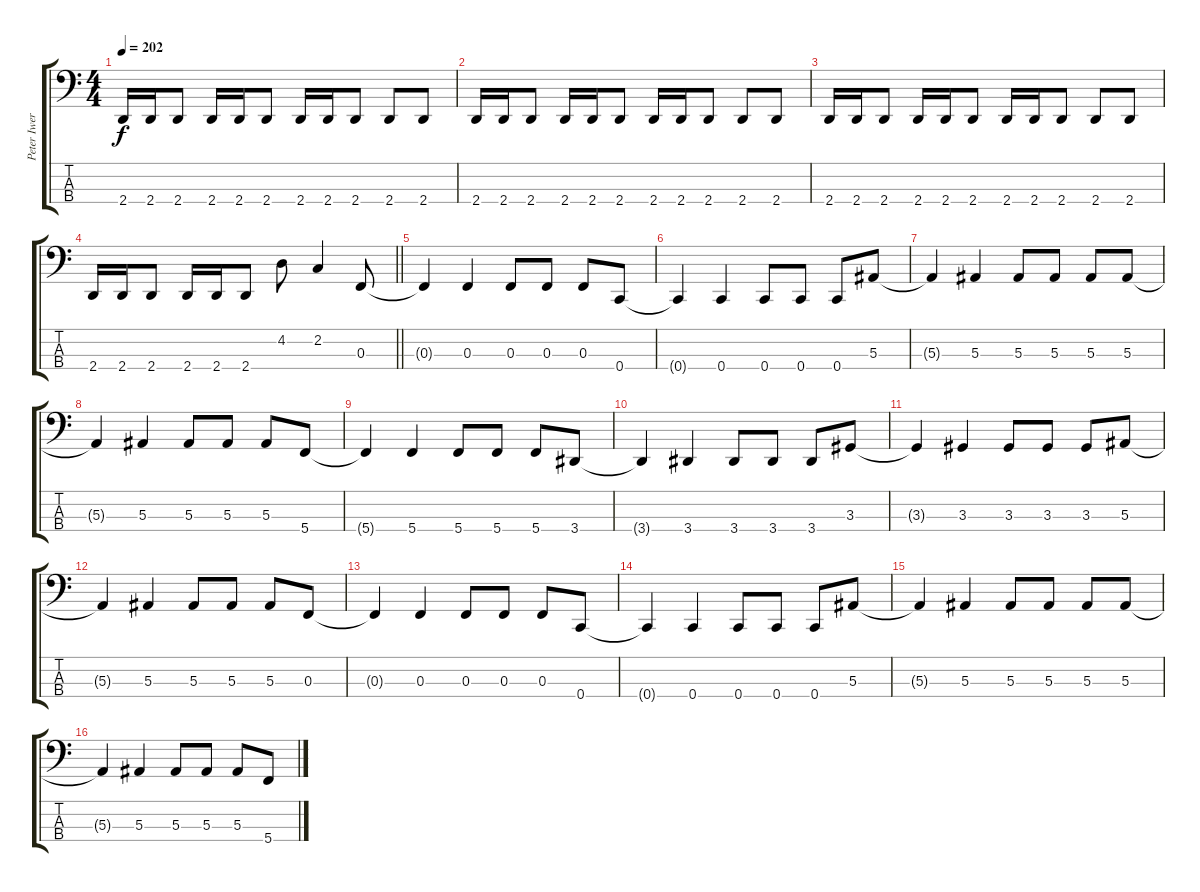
\track ("Peter Iwers" "Peter Iwer") {instrument electricbassfinger}
\staff {score tabs}
\tuning (Eb2 Bb1 F1 C1) {hide}
\ts (4 4)
\tempo 202
\clef f4
\ks c
2.4.16{dy f} 2.4.16 2.4.8 2.4.16 2.4.16 2.4.8 2.4.16 2.4.16 2.4.8 2.4.8 2.4.8 |
2.4.16 2.4.16 2.4.8 2.4.16 2.4.16 2.4.8 2.4.16 2.4.16 2.4.8 2.4.8 2.4.8 |
2.4.16 2.4.16 2.4.8 2.4.16 2.4.16 2.4.8 2.4.16 2.4.16 2.4.8 2.4.8 2.4.8 |
\barLineRight lightlight
2.4.16 2.4.16 2.4.8 2.4.16 2.4.16 2.4.8 4.2.8 2.2.4 0.3.8 |
0.3{t}.4 0.3.4 0.3.8 0.3.8 0.3.8 0.4.8 |
0.4{t}.4 0.4.4 0.4.8 0.4.8 0.4.8 5.3.8 |
5.3{t}.4 5.3.4 5.3.8 5.3.8 5.3.8 5.3.8 |
5.3{t}.4 5.3.4 5.3.8 5.3.8 5.3.8 5.4.8 |
5.4{t}.4 5.4.4 5.4.8 5.4.8 5.4.8 3.4.8 |
3.4{t}.4 3.4.4 3.4.8 3.4.8 3.4.8 3.3.8 |
3.3{t}.4 3.3.4 3.3.8 3.3.8 3.3.8 5.3.8 |
5.3{t}.4 5.3.4 5.3.8 5.3.8 5.3.8 0.3.8 |
0.3{t}.4 0.3.4 0.3.8 0.3.8 0.3.8 0.4.8 |
0.4{t}.4 0.4.4 0.4.8 0.4.8 0.4.8 5.3.8 |
5.3{t}.4 5.3.4 5.3.8 5.3.8 5.3.8 5.3.8 |
5.3{t}.4 5.3.4 5.3.8 5.3.8 5.3.8 5.4.8
